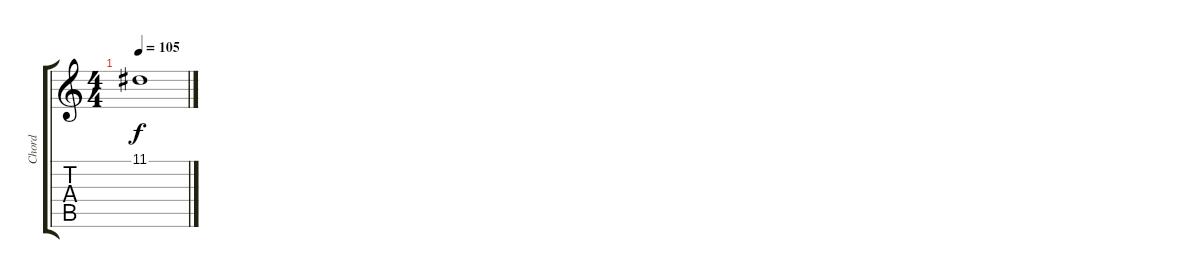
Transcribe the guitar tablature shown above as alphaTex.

\track ("Chord" "Chord") {instrument lead1square}
\staff {score tabs}
\tuning (E4 B3 G3 D3 A2 E2) {hide}
\ts (4 4)
\tempo 105
\clef g2
\ks c
11.1.1{dy f}
